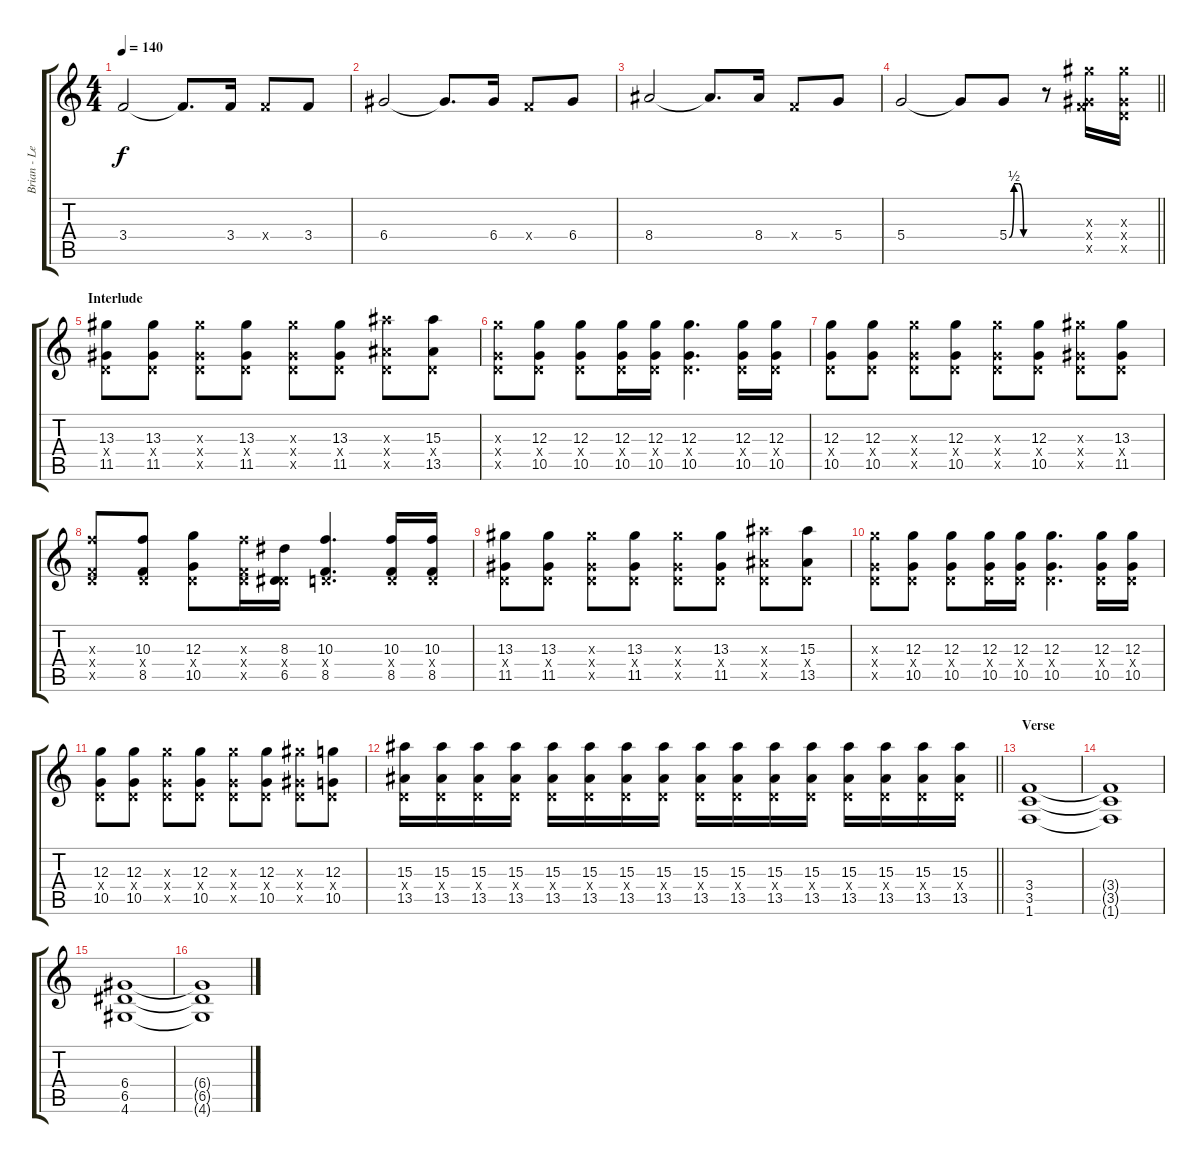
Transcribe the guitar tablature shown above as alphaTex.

\track ("Brian - Lead Guitar" "Brian - Le") {instrument acousticguitarsteel}
\staff {score tabs}
\tuning (E4 B3 G3 D3 A2 E2) {hide}
\ts (4 4)
\tempo 140
\clef g2
\ks c
3.4.2{dy f} 3.4{t}.8{d} 3.4.16 3.4{x}.8 3.4.8 |
6.4.2 6.4{t}.8{d} 6.4.16 3.4{x}.8 6.4.8 |
8.4.2 8.4{t}.8{d} 8.4.16 3.4{x}.8 5.4.8 |
\barLineRight lightlight
5.4.2 5.4{t}.8 5.4{be (custom 0 0 10 2 20 2 30 0 60 0)}.8 r.8 (13.3{x} 3.4{x} 11.5{x}).16 (13.3{x} 0.4{x} 11.5{x}).16 |
\section ("" "Interlude")
(13.3 0.4{x} 11.5).8 (13.3 0.4{x} 11.5).8 (13.3{x} 0.4{x} 11.5{x}).8 (13.3 0.4{x} 11.5).8 (13.3{x} 0.4{x} 11.5{x}).8 (13.3 0.4{x} 11.5).8 (15.3{x} 0.4{x} 13.5{x}).8 (15.3 0.4{x} 13.5).8 |
(12.3{x} 0.4{x} 10.5{x}).8 (12.3 0.4{x} 10.5).8 (12.3 0.4{x} 10.5).8 (12.3 0.4{x} 10.5).16 (12.3 0.4{x} 10.5).16 (12.3 0.4{x} 10.5).4{d} (12.3 0.4{x} 10.5).16 (12.3 0.4{x} 10.5).16 |
(12.3 0.4{x} 10.5).8 (12.3 0.4{x} 10.5).8 (12.3{x} 0.4{x} 10.5{x}).8 (12.3 0.4{x} 10.5).8 (12.3{x} 0.4{x} 10.5{x}).8 (12.3 0.4{x} 10.5).8 (13.3{x} 0.4{x} 11.5{x}).8 (13.3 0.4{x} 11.5).8 |
(10.3{x} 0.4{x} 8.5{x}).8 (10.3 0.4{x} 8.5).8 (12.3 0.4{x} 10.5).8 (10.3{x} 0.4{x} 8.5{x}).16 (8.3 0.4{x} 6.5).16 (10.3 0.4{x} 8.5).4{d} (10.3 0.4{x} 8.5).16 (10.3 0.4{x} 8.5).16 |
(13.3 0.4{x} 11.5).8 (13.3 0.4{x} 11.5).8 (13.3{x} 0.4{x} 11.5{x}).8 (13.3 0.4{x} 11.5).8 (13.3{x} 0.4{x} 11.5{x}).8 (13.3 0.4{x} 11.5).8 (15.3{x} 0.4{x} 13.5{x}).8 (15.3 0.4{x} 13.5).8 |
(12.3{x} 0.4{x} 10.5{x}).8 (12.3 0.4{x} 10.5).8 (12.3 0.4{x} 10.5).8 (12.3 0.4{x} 10.5).16 (12.3 0.4{x} 10.5).16 (12.3 0.4{x} 10.5).4{d} (12.3 0.4{x} 10.5).16 (12.3 0.4{x} 10.5).16 |
(12.3 0.4{x} 10.5).8 (12.3 0.4{x} 10.5).8 (12.3{x} 0.4{x} 10.5{x}).8 (12.3 0.4{x} 10.5).8 (12.3{x} 0.4{x} 10.5{x}).8 (12.3 0.4{x} 10.5).8 (13.3{x} 0.4{x} 11.5{x}).8 (12.3 0.4{x} 10.5).8 |
\barLineRight lightlight
(15.3 0.4{x} 13.5).16 (15.3 0.4{x} 13.5).16 (15.3 0.4{x} 13.5).16 (15.3 0.4{x} 13.5).16 (15.3 0.4{x} 13.5).16 (15.3 0.4{x} 13.5).16 (15.3 0.4{x} 13.5).16 (15.3 0.4{x} 13.5).16 (15.3 0.4{x} 13.5).16 (15.3 0.4{x} 13.5).16 (15.3 0.4{x} 13.5).16 (15.3 0.4{x} 13.5).16 (15.3 0.4{x} 13.5).16 (15.3 0.4{x} 13.5).16 (15.3 0.4{x} 13.5).16 (15.3 0.4{x} 13.5).16 |
\section ("" "Verse")
(3.4 3.5 1.6).1 |
(3.4{t} 3.5{t} 1.6{t}).1 |
(6.4 6.5 4.6).1 |
(6.4{t} 6.5{t} 4.6{t}).1
